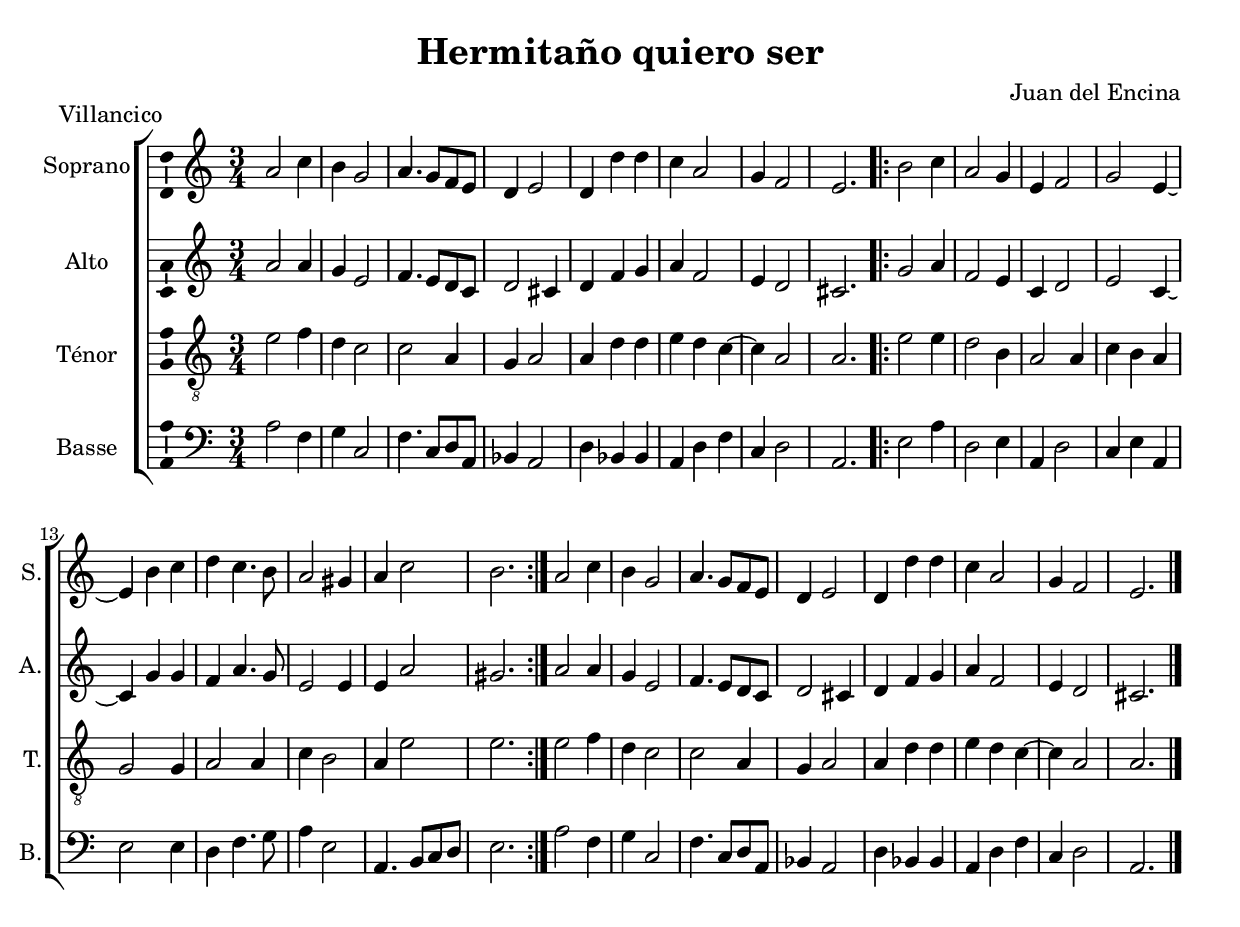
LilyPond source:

\version "2.14.2"
\language "italiano"

\paper {
  system-system-spacing #'padding = #5
}

\header {
  composer = "Juan del Encina"
  title = "Hermitaño quiero ser"
  piece = "Villancico"
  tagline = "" % no footer
}

global = {
  \key do \major
  \time 3/4
  \tempo 4 = 120
  \set Score.tempoHideNote = ##t % hide tempo marking
}

crescendo = ^\markup { \italic { cresc. } }
sottoVoce = ^\markup { \italic { sotto voce } }

notesA = {
  la2 do4 |
  si4 sol2 |
  la4. sol8 fa8 mi8 |
  re4 mi2 |
  re4 re'4 re4 |
  do4 la2 |
  sol4 fa2 |
  mi2. |

  \repeat volta 2 {
    si'2 do4 |
    la2 sol4 |
    mi4 fa2 |
    sol2 mi4~ |
    mi4 si'4 do4 |
    re4 do4. si8 |
    la2 sold4 |
    la4 do2 |
    si2. |
  }
  
  la2 do4 |
  si4 sol2 |
  la4. sol8 fa8 mi8 |
  re4 mi2 |
  re4 re'4 re4 |
  do4 la2 |
  sol4 fa2 |
  mi2. |

  \bar "|."
}

notesB = {
  la2 la4 |
  sol4 mi2 |
  fa4. mi8 re8 do8 |
  re2 dod4 |
  re4 fa4 sol4 |
  la4 fa2 |
  mi4 re2 |
  dod2. |

  \repeat volta 2 {
    sol'2 la4 |
    fa2 mi4 |
    do4 re2 |
    mi2 do4~ |
    do4 sol'4 sol4 |
    fa4 la4. sol8 |
    mi2 mi4 |
    mi4 la2 |
    sold2. |
  }
  
  la2 la4 |
  sol4 mi2 |
  fa4. mi8 re8 do8 |
  re2 dod4 |
  re4 fa4 sol4 |
  la4 fa2 |
  mi4 re2 |
  dod2. |

  \bar "|."
}

notesC = {
  mi2 fa4 |
  re4 do2 |
  do2 la4 |
  sol4 la2 |
  la4 re4 re4 |
  mi4 re4 do4~ |
  do4 la2 |
  la2. |
  
  \repeat volta 2 {
    mi'2 mi4 |
    re2 si4 |
    la2 la4 |
    do4 si4 la4 |
    sol2 sol4 |
    la2 la4 |
    do4 si2 |
    la4 mi'2 |
    mi2. |
  }
  
  mi2 fa4 |
  re4 do2 |
  do2 la4 |
  sol4 la2 |
  la4 re4 re4 |
  mi4 re4 do4~ |
  do4 la2 |
  la2. |

  \bar "|."
}

notesD = {
  la2 fa4 |
  sol4 do,2 |
  fa4. do8 re8 la8 |
  sib4 la2 |
  re4 sib4 sib4 |
  la4 re4 fa4 |
  do4 re2 |
  la2. |

  \repeat volta 2 {
    mi'2 la4 |
    re,2 mi4 |
    la,4 re2 |
    do4 mi4 la,4 |
    mi'2 mi4 |
    re4 fa4. sol8 |
    la4 mi2 |
    la,4. si8 do8 re8 |
    mi2. |
  }
  
  la2 fa4 |
  sol4 do,2 |
  fa4. do8 re8 la8 |
  sib4 la2 |
  re4 sib4 sib4 |
  la4 re4 fa4 |
  do4 re2 |
  la2. |

  \bar "|."
}

lyricsA = \lyricmode {

}

lyricsB = \lyricmode {

}

lyricsC = \lyricmode {

}

lyricsD = \lyricmode {

}

\score {
  \new ChoirStaff <<
    \new Staff <<
      \set Staff.midiInstrument = #"choir aahs"
      \new Voice = "Soprano" <<
        \global
        \set Staff.instrumentName = #"Soprano"
        \set Staff.shortInstrumentName = #"S."
        \relative do'' {
          \clef treble
          \notesA
        }
        \addlyrics {
          \lyricsA
        }
      >>
    >>
    \new Staff <<
      \set Staff.midiInstrument = #"choir aahs"
      \new Voice = "Alto" <<
        \global
        \set Staff.instrumentName = #"Alto"
        \set Staff.shortInstrumentName = #"A."
        \relative la' {
          \clef treble
          \notesB
        }
        \addlyrics {
          \lyricsB
        }
      >>
    >>
    \new Staff <<
      \set Staff.midiInstrument = #"choir aahs"
      \new Voice = "Ténor" <<
        \global
        \set Staff.instrumentName = #"Ténor"
        \set Staff.shortInstrumentName = #"T."
        \relative do' {
          \clef "G_8"
          \notesC
        }
        \addlyrics {
          \lyricsC
        }
      >>
    >>
    \new Staff <<
      \set Staff.midiInstrument = #"choir aahs"
      \new Voice = "Basse" <<
        \global
        \set Staff.instrumentName = #"Basse"
        \set Staff.shortInstrumentName = #"B."
        \relative do' {
          \clef bass
          \notesD
        }
        \addlyrics {
          \lyricsD
        }
      >>
    >>
  >>

  \layout {
    \context {
      \Voice
      \consists Ambitus_engraver % display ambitus
    }
  }
}

\score {
  \new ChoirStaff <<
    \new Staff <<
      \set Staff.midiInstrument = #"choir aahs"
      \new Voice = "Soprano" <<
        \global
        \set Staff.instrumentName = #"Soprano"
        \set Staff.shortInstrumentName = #"S."
        \relative do'' {
          \clef treble
          \unfoldRepeats {
            \notesA
          }
        }
      >>
    >>
    \new Staff <<
      \set Staff.midiInstrument = #"choir aahs"
      \new Voice = "Alto" <<
        \global
        \set Staff.instrumentName = #"Alto"
        \set Staff.shortInstrumentName = #"A."
        \relative la' {
          \clef treble
          \unfoldRepeats {
            \notesB
          }
        }
      >>
    >>
    \new Staff <<
      \set Staff.midiInstrument = #"choir aahs"
      \new Voice = "Ténor" <<
        \global
        \set Staff.instrumentName = #"Ténor"
        \set Staff.shortInstrumentName = #"T."
        \relative do' {
          \clef "G_8"
          \unfoldRepeats {
            \notesC
          }
        }
      >>
    >>
    \new Staff <<
      \set Staff.midiInstrument = #"choir aahs"
      \new Voice = "Basse" <<
        \global
        \set Staff.instrumentName = #"Basse"
        \set Staff.shortInstrumentName = #"B."
        \relative do' {
          \clef bass
          \unfoldRepeats {
            \notesD
          }
        }
      >>
    >>
  >>

  \midi { }
}
